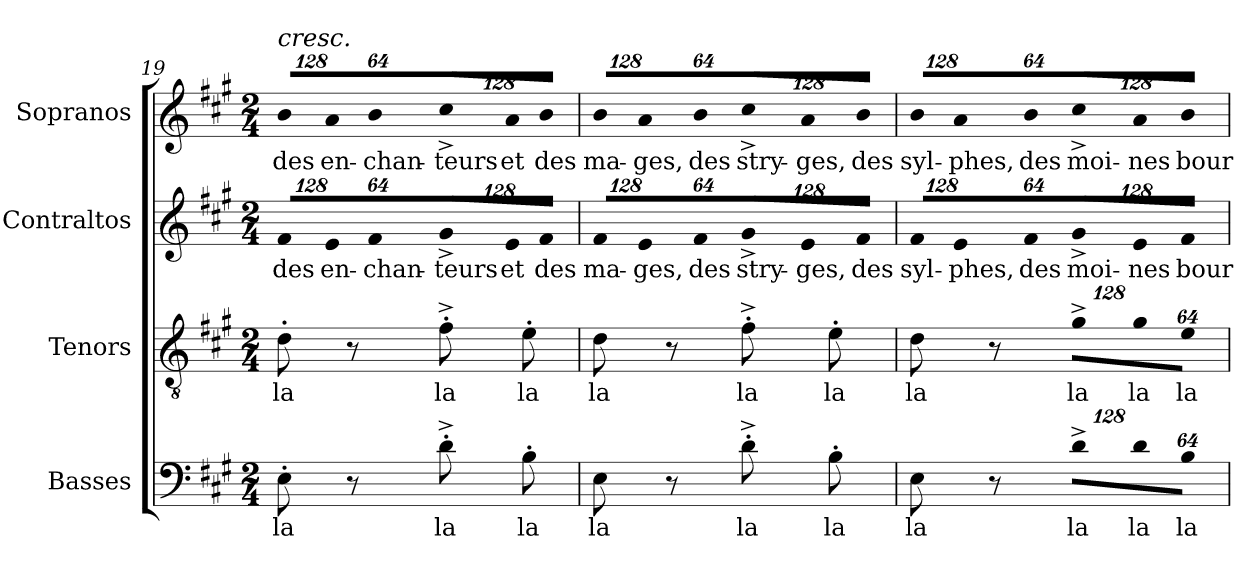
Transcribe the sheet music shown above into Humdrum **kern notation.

**kern	**text	**kern	**text	**kern	**text	**kern	**text
*part4	*part4	*part3	*part3	*part2	*part2	*part1	*part1
*staff4	*staff4	*staff3	*staff3	*staff2	*staff2	*staff1	*staff1
*I"Basses	*	*I"Tenors	*	*I"Contraltos	*	*I"Sopranos	*
*I'B.	*	*I'T.	*	*I'C.	*	*I'S.	*
!!LO:LB:g=z
*clefF4	*	*clefGv2	*	*clefG2	*	*clefG2	*
*	*	*ITrd7c12	*	*	*	*	*
*k[f#c#g#]	*	*k[f#c#g#]	*	*k[f#c#g#]	*	*k[f#c#g#]	*
*A:	*	*A:	*	*A:	*	*A:	*
*M2/4	*	*M2/4	*	*M2/4	*	*M2/4	*
=19	=19	=19	=19	=19	=19	=19	=19
!	!LO:LY:b:color=#000000	!	!	!	!	!	!
!	!	!	!LO:LY:b:color=#000000	!	!	!	!
*	*	*	*	*Xbrackettup	*	*	*
!	!	!	!	!LO:N:vis=8	!	!	!
!	!	!	!	!	!LO:LY:b:color=#000000	!	!
*	*	*	*	*	*	*Xbrackettup	*
!	!	!	!	!	!	!LO:N:vis=8	!
!	!	!	!	!	!	!LO:TX:a:i:t=cresc.	!
!	!	!	!	!	!	!	!LO:LY:b:color=#000000
8E'i\	la	8D'i\	la	1024%85f#i/L	des	1024%85bi/L	des
!	!	!	!	!LO:N:vis=8	!	!	!
!	!	!	!	!	!LO:LY:b:color=#000000	!LO:N:vis=8	!
!	!	!	!	!	!	!	!LO:LY:b:color=#000000
.	.	.	.	1024%85ei/	en-	1024%85ai/	en-
8r	.	8r	.	.	.	.	.
!	!	!	!	!LO:N:vis=8	!	!	!
!	!	!	!	!	!LO:LY:b:color=#000000	!LO:N:vis=8	!
!	!	!	!	!	!	!	!LO:LY:b:color=#000000
.	.	.	.	512%43f#i/J	-chan-	512%43bi/J	-chan-
!	!LO:LY:b:color=#000000	!	!	!	!	!	!
!	!	!	!LO:LY:b:color=#000000	!LO:N:vis=8	!	!	!
!	!	!	!	!	!LO:LY:b:color=#000000	!LO:N:vis=8	!
!	!	!	!	!	!	!	!LO:LY:b:color=#000000
8d'^i\	la	8F#'^i\	la	1024%85g#^i/L	-teurs	1024%85cc#^i/L	-teurs
!	!	!	!	!LO:N:vis=8	!	!	!
!	!	!	!	!	!LO:LY:b:color=#000000	!LO:N:vis=8	!
!	!	!	!	!	!	!	!LO:LY:b:color=#000000
.	.	.	.	1024%85ei/	et	1024%85ai/	et
!	!LO:LY:b:color=#000000	!	!	!	!	!	!
!	!	!	!LO:LY:b:color=#000000	!	!	!	!
8B'i\	la	8E'i\	la	.	.	.	.
!	!	!	!	!LO:N:vis=8	!	!	!
!	!	!	!	!	!LO:LY:b:color=#000000	!LO:N:vis=8	!
!	!	!	!	!	!	!	!LO:LY:b:color=#000000
.	.	.	.	512%43f#i/J	des	512%43bi/J	des
=20	=20	=20	=20	=20	=20	=20	=20
!	!LO:LY:b:color=#000000	!	!	!	!	!	!
!	!	!	!LO:LY:b:color=#000000	!LO:N:vis=8	!	!	!
!	!	!	!	!	!LO:LY:b:color=#000000	!LO:N:vis=8	!
!	!	!	!	!	!	!	!LO:LY:b:color=#000000
8Ei\	la	8Di\	la	1024%85f#i/L	ma-	1024%85bi/L	ma-
!	!	!	!	!LO:N:vis=8	!	!	!
!	!	!	!	!	!LO:LY:b:color=#000000	!LO:N:vis=8	!
!	!	!	!	!	!	!	!LO:LY:b:color=#000000
.	.	.	.	1024%85ei/	-ges,	1024%85ai/	-ges,
8r	.	8r	.	.	.	.	.
!	!	!	!	!LO:N:vis=8	!	!	!
!	!	!	!	!	!LO:LY:b:color=#000000	!LO:N:vis=8	!
!	!	!	!	!	!	!	!LO:LY:b:color=#000000
.	.	.	.	512%43f#i/J	des	512%43bi/J	des
!	!LO:LY:b:color=#000000	!	!	!	!	!	!
!	!	!	!LO:LY:b:color=#000000	!LO:N:vis=8	!	!	!
!	!	!	!	!	!LO:LY:b:color=#000000	!LO:N:vis=8	!
!	!	!	!	!	!	!	!LO:LY:b:color=#000000
8d'^i\	la	8F#'^i\	la	1024%85g#^i/L	stry-	1024%85cc#^i/L	stry-
!	!	!	!	!LO:N:vis=8	!	!	!
!	!	!	!	!	!LO:LY:b:color=#000000	!LO:N:vis=8	!
!	!	!	!	!	!	!	!LO:LY:b:color=#000000
.	.	.	.	1024%85ei/	-ges,	1024%85ai/	-ges,
!	!LO:LY:b:color=#000000	!	!	!	!	!	!
!	!	!	!LO:LY:b:color=#000000	!	!	!	!
8B'i\	la	8E'i\	la	.	.	.	.
!	!	!	!	!LO:N:vis=8	!	!	!
!	!	!	!	!	!LO:LY:b:color=#000000	!LO:N:vis=8	!
!	!	!	!	!	!	!	!LO:LY:b:color=#000000
.	.	.	.	512%43f#i/J	des	512%43bi/J	des
=21	=21	=21	=21	=21	=21	=21	=21
!	!LO:LY:b:color=#000000	!	!	!	!	!	!
!	!	!	!LO:LY:b:color=#000000	!LO:N:vis=8	!	!	!
!	!	!	!	!	!LO:LY:b:color=#000000	!LO:N:vis=8	!
!	!	!	!	!	!	!	!LO:LY:b:color=#000000
8Ei\	la	8Di\	la	1024%85f#i/L	syl-	1024%85bi/L	syl-
!	!	!	!	!LO:N:vis=8	!	!	!
!	!	!	!	!	!LO:LY:b:color=#000000	!LO:N:vis=8	!
!	!	!	!	!	!	!	!LO:LY:b:color=#000000
.	.	.	.	1024%85ei/	-phes,	1024%85ai/	-phes,
8r	.	8r	.	.	.	.	.
!	!	!	!	!LO:N:vis=8	!	!	!
!	!	!	!	!	!LO:LY:b:color=#000000	!LO:N:vis=8	!
!	!	!	!	!	!	!	!LO:LY:b:color=#000000
.	.	.	.	512%43f#i/J	des	512%43bi/J	des
*Xbrackettup	*	*	*	*	*	*	*
!LO:N:vis=8	!	!	!	!	!	!	!
!	!LO:LY:b:color=#000000	!	!	!	!	!	!
*	*	*Xbrackettup	*	*	*	*	*
!	!	!LO:N:vis=8	!	!	!	!	!
!	!	!	!LO:LY:b:color=#000000	!LO:N:vis=8	!	!	!
!	!	!	!	!	!LO:LY:b:color=#000000	!LO:N:vis=8	!
!	!	!	!	!	!	!	!LO:LY:b:color=#000000
1024%85d^i\L	la	1024%85G#^i\L	la	1024%85g#^i/L	moi-	1024%85cc#^i/L	moi-
!LO:N:vis=8	!	!	!	!	!	!	!
!	!LO:LY:b:color=#000000	!LO:N:vis=8	!	!	!	!	!
!	!	!	!LO:LY:b:color=#000000	!LO:N:vis=8	!	!	!
!	!	!	!	!	!LO:LY:b:color=#000000	!LO:N:vis=8	!
!	!	!	!	!	!	!	!LO:LY:b:color=#000000
1024%85di\	la	1024%85G#i\	la	1024%85ei/	-nes	1024%85ai/	-nes
!LO:N:vis=8	!	!	!	!	!	!	!
!	!LO:LY:b:color=#000000	!LO:N:vis=8	!	!	!	!	!
!	!	!	!LO:LY:b:color=#000000	!LO:N:vis=8	!	!	!
!	!	!	!	!	!LO:LY:b:color=#000000	!LO:N:vis=8	!
!	!	!	!	!	!	!	!LO:LY:b:color=#000000
512%43Bi\J	la	512%43Ei\J	la	512%43f#i/J	bour-	512%43bi/J	bour-
=	=	=	=	=	=	=	=
*-	*-	*-	*-	*-	*-	*-	*-
